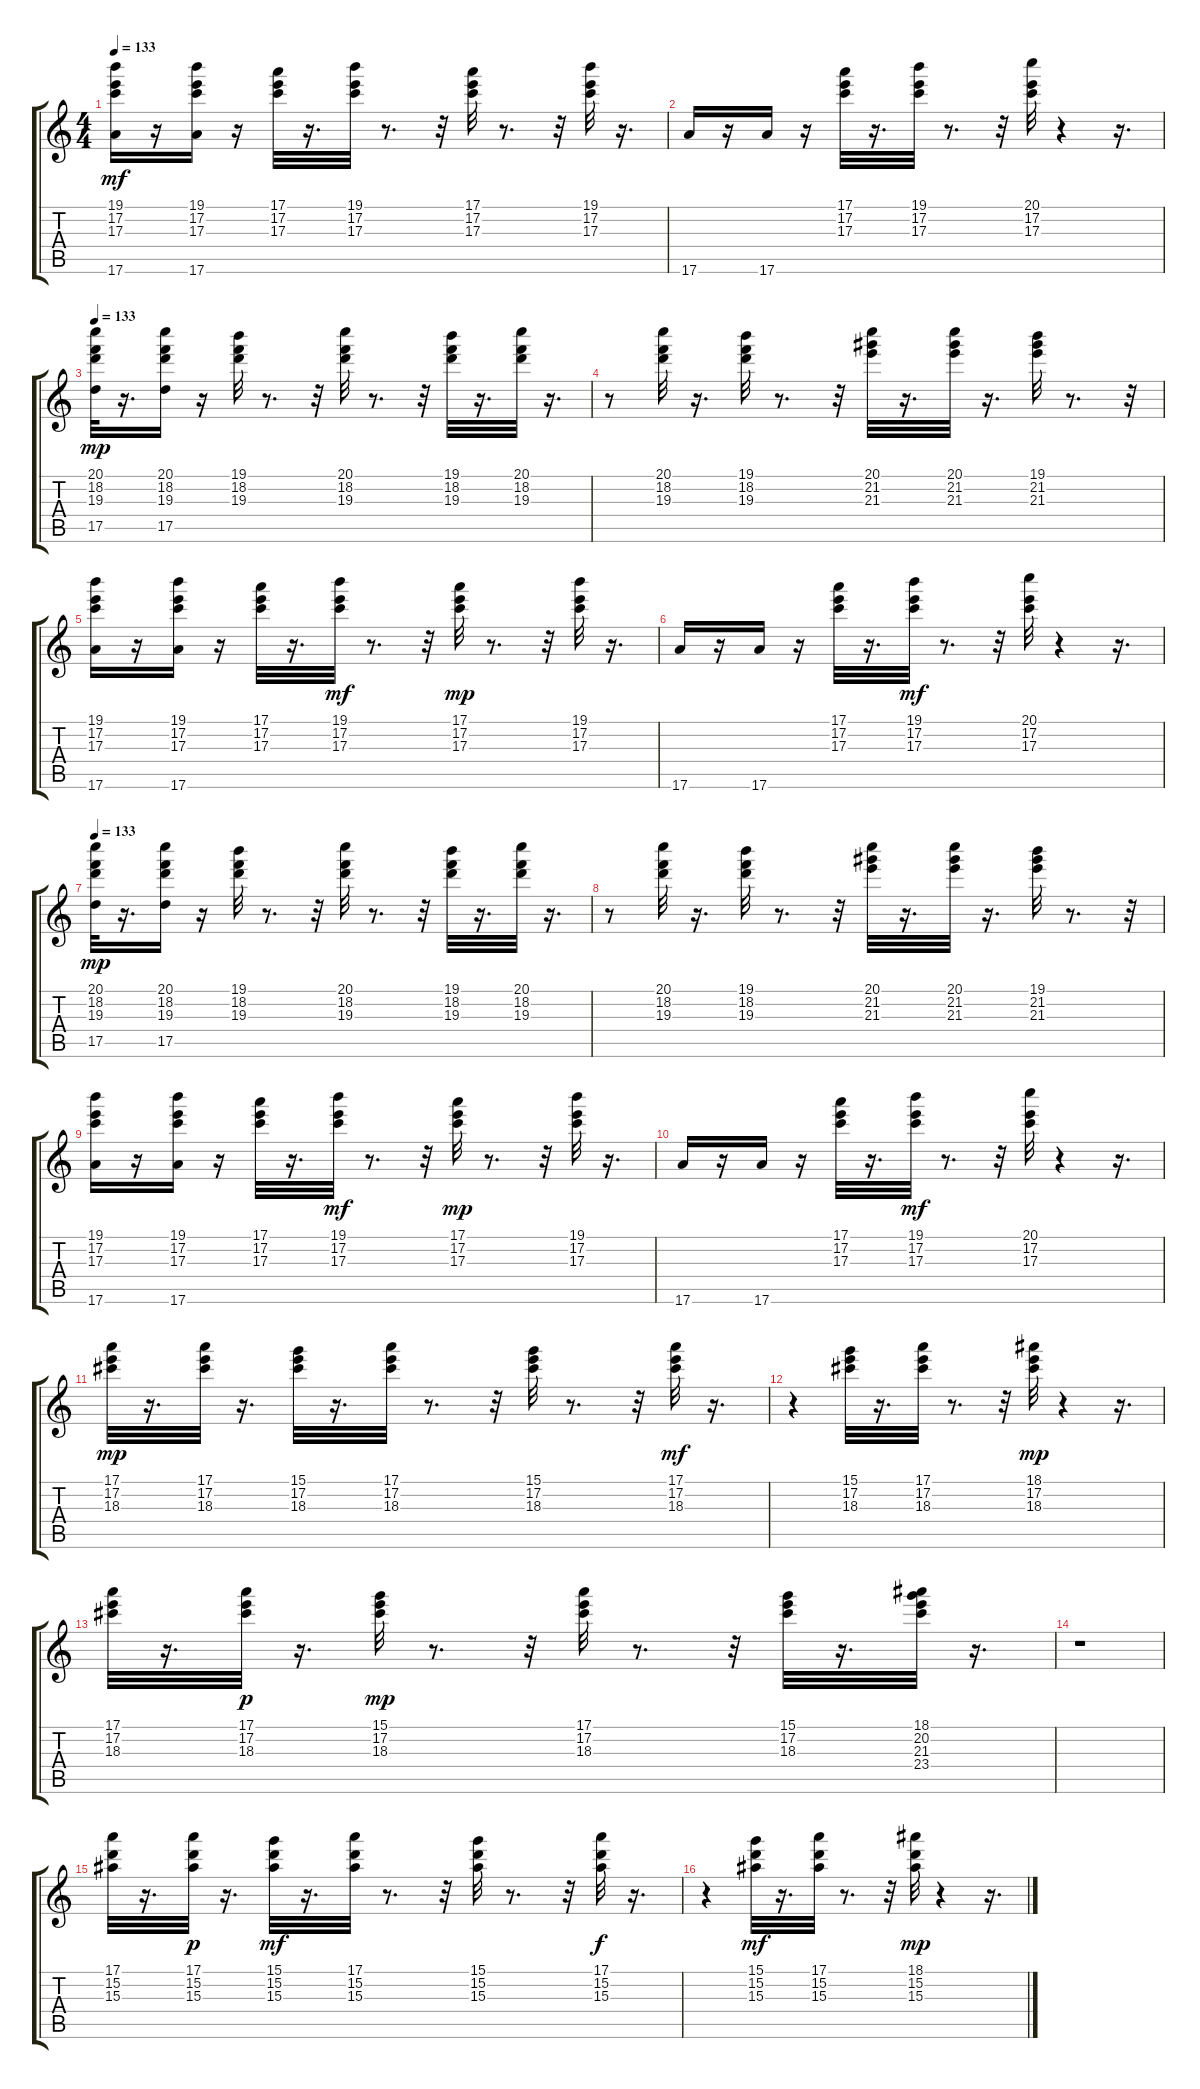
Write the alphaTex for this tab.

\track "" {instrument electricbassfinger}
\staff {score tabs}
\tuning (E4 B3 G3 D3 A2 E2) {hide}
\ts (4 4)
\tempo 133
\clef g2
\ks c
(19.1 17.2 17.3 17.6).16{dy mf} r.16 (19.1 17.2 17.3 17.6).16 r.16 (17.1 17.2 17.3).32 r.16{d} (19.1 17.2 17.3).32 r.8{d} r.32 (17.1 17.2 17.3).32 r.8{d} r.32 (19.1 17.2 17.3).32 r.16{d} |
17.6.16 r.16 17.6.16 r.16 (17.1 17.2 17.3).32 r.16{d} (19.1 17.2 17.3).32 r.8{d} r.32 (20.1 17.2 17.3).32 r.4 r.16{d} |
\tempo 133
(20.1 18.2 19.3 17.5).32{dy mp} r.16{d} (20.1 18.2 19.3 17.5).16 r.16 (19.1 18.2 19.3).32 r.8{d} r.32 (20.1 18.2 19.3).32 r.8{d} r.32 (19.1 18.2 19.3).32 r.16{d} (20.1 18.2 19.3).32 r.16{d} |
r.8 (20.1 18.2 19.3).32 r.16{d} (19.1 18.2 19.3).32 r.8{d} r.32 (20.1 21.2 21.3).32 r.16{d} (20.1 21.2 21.3).32 r.16{d} (19.1 21.2 21.3).32 r.8{d} r.32 |
(19.1 17.2 17.3 17.6).16 r.16 (19.1 17.2 17.3 17.6).16 r.16 (17.1 17.2 17.3).32 r.16{d} (19.1 17.2 17.3).32{dy mf} r.8{d} r.32 (17.1 17.2 17.3).32{dy mp} r.8{d} r.32 (19.1 17.2 17.3).32 r.16{d} |
17.6.16 r.16 17.6.16 r.16 (17.1 17.2 17.3).32 r.16{d} (19.1 17.2 17.3).32{dy mf} r.8{d} r.32 (20.1 17.2 17.3).32 r.4 r.16{d} |
\tempo 133
(20.1 18.2 19.3 17.5).32{dy mp} r.16{d} (20.1 18.2 19.3 17.5).16 r.16 (19.1 18.2 19.3).32 r.8{d} r.32 (20.1 18.2 19.3).32 r.8{d} r.32 (19.1 18.2 19.3).32 r.16{d} (20.1 18.2 19.3).32 r.16{d} |
r.8 (20.1 18.2 19.3).32 r.16{d} (19.1 18.2 19.3).32 r.8{d} r.32 (20.1 21.2 21.3).32 r.16{d} (20.1 21.2 21.3).32 r.16{d} (19.1 21.2 21.3).32 r.8{d} r.32 |
(19.1 17.2 17.3 17.6).16 r.16 (19.1 17.2 17.3 17.6).16 r.16 (17.1 17.2 17.3).32 r.16{d} (19.1 17.2 17.3).32{dy mf} r.8{d} r.32 (17.1 17.2 17.3).32{dy mp} r.8{d} r.32 (19.1 17.2 17.3).32 r.16{d} |
17.6.16 r.16 17.6.16 r.16 (17.1 17.2 17.3).32 r.16{d} (19.1 17.2 17.3).32{dy mf} r.8{d} r.32 (20.1 17.2 17.3).32 r.4 r.16{d} |
(17.1 17.2 18.3).32{dy mp} r.16{d} (17.1 17.2 18.3).32 r.16{d} (15.1 17.2 18.3).32 r.16{d} (17.1 17.2 18.3).32 r.8{d} r.32 (15.1 17.2 18.3).32 r.8{d} r.32 (17.1 17.2 18.3).32{dy mf} r.16{d} |
r.4 (15.1 17.2 18.3).32 r.16{d} (17.1 17.2 18.3).32 r.8{d} r.32 (18.1 17.2 18.3).32{dy mp} r.4 r.16{d} |
(17.1 17.2 18.3).32 r.16{d} (17.1 17.2 18.3).32{dy p} r.16{d} (15.1 17.2 18.3).32{dy mp} r.8{d} r.32 (17.1 17.2 18.3).32 r.8{d} r.32 (15.1 17.2 18.3).32 r.16{d} (18.1 20.2 21.3 23.4).32 r.16{d} |
r.1 |
(17.1 15.2 15.3).32 r.16{d} (17.1 15.2 15.3).32{dy p} r.16{d} (15.1 15.2 15.3).32{dy mf} r.16{d} (17.1 15.2 15.3).32 r.8{d} r.32 (15.1 15.2 15.3).32 r.8{d} r.32 (17.1 15.2 15.3).32{dy f} r.16{d} |
r.4 (15.1 15.2 15.3).32{dy mf} r.16{d} (17.1 15.2 15.3).32 r.8{d} r.32 (18.1 15.2 15.3).32{dy mp} r.4 r.16{d}
